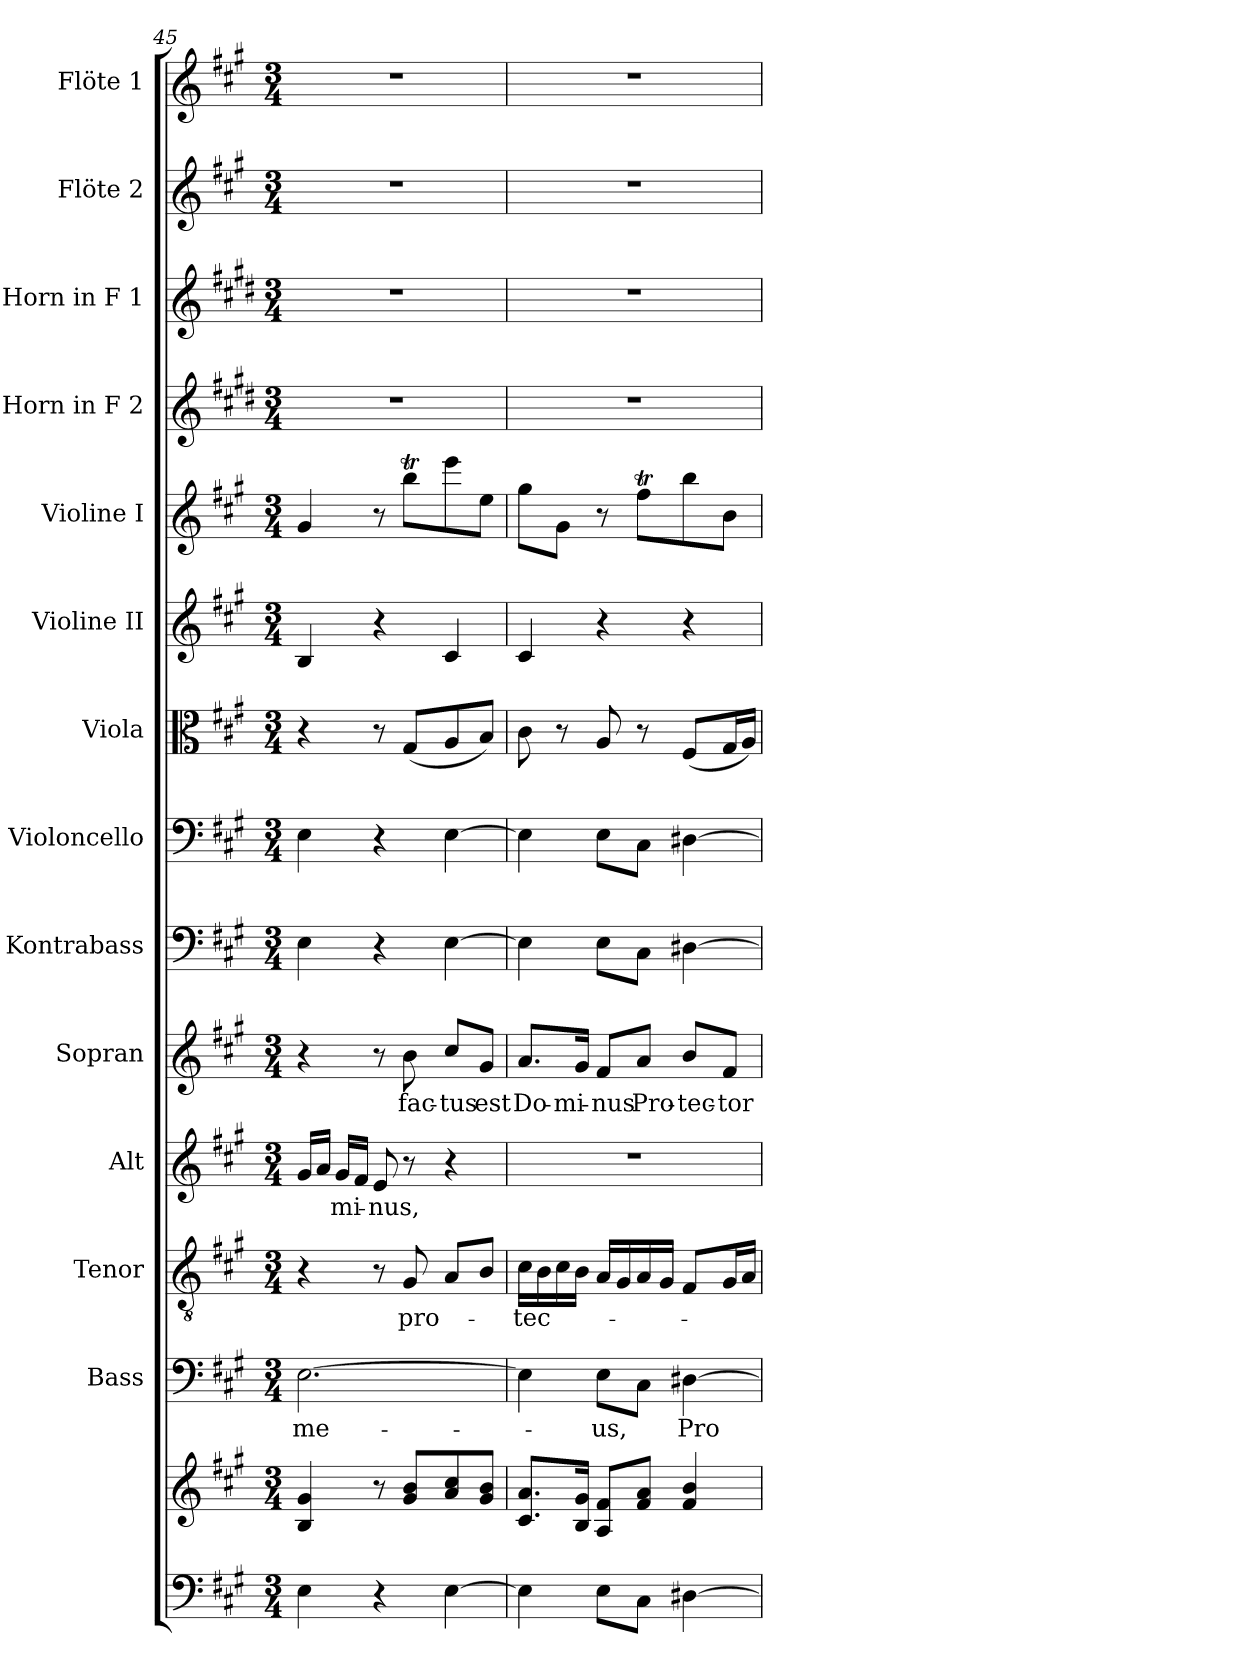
**kern	**kern	**kern	**text	**kern	**text	**kern	**text	**kern	**text	**kern	**kern	**kern	**kern	**kern	**kern	**kern	**kern	**kern
*part14	*part14	*part13	*part13	*part12	*part12	*part11	*part11	*part10	*part10	*part9	*part8	*part7	*part6	*part5	*part4	*part3	*part2	*part1
*staff15	*staff14	*staff13	*staff13	*staff12	*staff12	*staff11	*staff11	*staff10	*staff10	*staff9	*staff8	*staff7	*staff6	*staff5	*staff4	*staff3	*staff2	*staff1
*	*	*I"Bass	*	*I"Tenor	*	*I"Alt	*	*I"Sopran	*	*I"Kontrabass	*I"Violoncello	*I"Viola	*I"Violine II	*I"Violine I	*I"Horn in F 2	*I"Horn in F 1	*I"Flöte 2	*I"Flöte 1
*	*	*I'B.	*	*I'T.	*	*I'A.	*	*I'S.	*	*I'Kb.	*I'Vc.	*I'Vla.	*I'Vl. II	*I'Vl. I	*	*	*I'Fl. 2	*I'Fl. 1
*clefF4	*clefG2	*clefF4	*	*clefGv2	*	*clefG2	*	*clefG2	*	*clefF4	*clefF4	*clefC3	*clefG2	*clefG2	*clefG2	*clefG2	*clefG2	*clefG2
*	*	*	*	*	*	*	*	*	*	*ITrd7c12	*	*	*	*	*ITrd4c7	*ITrd4c7	*	*
*k[f#c#g#]	*k[f#c#g#]	*k[f#c#g#]	*	*k[f#c#g#]	*	*k[f#c#g#]	*	*k[f#c#g#]	*	*k[f#c#g#]	*k[f#c#g#]	*k[f#c#g#]	*k[f#c#g#]	*k[f#c#g#]	*k[f#c#g#]	*k[f#c#g#]	*k[f#c#g#]	*k[f#c#g#]
*A:	*A:	*A:	*	*A:	*	*A:	*	*A:	*	*A:	*A:	*A:	*A:	*A:	*A:	*A:	*A:	*A:
*M3/4	*M3/4	*M3/4	*	*M3/4	*	*M3/4	*	*M3/4	*	*M3/4	*M3/4	*M3/4	*M3/4	*M3/4	*M3/4	*M3/4	*M3/4	*M3/4
=45	=45	=45	=45	=45	=45	=45	=45	=45	=45	=45	=45	=45	=45	=45	=45	=45	=45	=45
!	!	!	!LO:LY:b	!	!	!	!	!	!	!	!	!	!	!	!	!	!	!
4E\	4B/ 4g#/	[2.E\	me-	4r	.	16g#/LL	.	4r	.	4EE\	4E\	4r	4B/	4g#/	2.r	2.r	2.r	2.r
.	.	.	.	.	.	16a/JJ	.	.	.	.	.	.	.	.	.	.	.	.
!	!	!	!	!	!	!	!LO:LY:b	!	!	!	!	!	!	!	!	!	!	!
.	.	.	.	.	.	16g#/LL	-mi-	.	.	.	.	.	.	.	.	.	.	.
.	.	.	.	.	.	16f#/JJ	.	.	.	.	.	.	.	.	.	.	.	.
!	!	!	!	!	!	!	!LO:LY:b	!	!	!	!	!	!	!	!	!	!	!
4r	8r	.	.	8r	.	8e/	-nus,	8r	.	4r	4r	8r	4r	8r	.	.	.	.
!	!	!	!	!	!LO:LY:b	!	!	!	!LO:LY:b	!	!	!	!	!	!	!	!	!
.	8g#/ 8b/L	.	.	8G#/	pro-	8r	.	8b\	fac-	.	.	(<8G#/L	.	8bbT\L	.	.	.	.
!	!	!	!	!	!	!	!	!	!LO:LY:b	!	!	!	!	!	!	!	!	!
[4E\	8a/ 8cc#/	.	.	8A/L	.	4r	.	8cc#/L	-tus	[4EE\	[4E\	8A/	4c#/	8eee\	.	.	.	.
!	!	!	!	!	!	!	!	!	!LO:LY:b	!	!	!	!	!	!	!	!	!
.	8g#/ 8b/J	.	.	8B/J	.	.	.	8g#/J	est	.	.	8B/J)	.	8ee\J	.	.	.	.
=46	=46	=46	=46	=46	=46	=46	=46	=46	=46	=46	=46	=46	=46	=46	=46	=46	=46	=46
!	!	!	!	!	!LO:LY:b	!	!	!	!LO:LY:b	!	!	!	!	!	!	!	!	!
4E\]	8.c#/ 8.a/L	4E\]	.	16c#\LL	-tec-	2.r	.	8.a/L	Do-	4EE\]	4E\]	8c#\	4c#/	8gg#\L	2.r	2.r	2.r	2.r
.	.	.	.	16B\	.	.	.	.	.	.	.	.	.	.	.	.	.	.
.	.	.	.	16c#\	.	.	.	.	.	.	.	8r	.	8g#\J	.	.	.	.
!	!	!	!	!	!	!	!	!	!LO:LY:b	!	!	!	!	!	!	!	!	!
.	16B/ 16g#/Jk	.	.	16B\JJ	.	.	.	16g#/Jk	-mi-	.	.	.	.	.	.	.	.	.
!	!	!	!LO:LY:b	!	!	!	!	!	!LO:LY:b	!	!	!	!	!	!	!	!	!
8E\L	8A/ 8f#/L	8E\L	-us,	16A/LL	.	.	.	8f#/L	-nus	8EE\L	8E\L	8A/	4r	8r	.	.	.	.
.	.	.	.	16G#/	.	.	.	.	.	.	.	.	.	.	.	.	.	.
!	!	!	!	!	!	!	!	!	!LO:LY:b	!	!	!	!	!	!	!	!	!
8C#\J	8f#/ 8a/J	8C#\J	.	16A/	.	.	.	8a/J	Pro-	8CC#\J	8C#\J	8r	.	8ff#T\L	.	.	.	.
.	.	.	.	16G#/JJ	.	.	.	.	.	.	.	.	.	.	.	.	.	.
!	!	!	!LO:LY:b	!	!	!	!	!	!LO:LY:b	!	!	!	!	!	!	!	!	!
[4D#X\	4f#/ 4b/	[4D#X\	Pro-	8F#/L	.	.	.	8b/L	-tec-	[4DD#X\	[4D#X\	(<8F#/L	4r	8bb\	.	.	.	.
!	!	!	!	!	!	!	!	!	!LO:LY:b	!	!	!	!	!	!	!	!	!
.	.	.	.	16G#/L	.	.	.	8f#/J	-tor	.	.	16G#/L	.	8b\J	.	.	.	.
.	.	.	.	16A/JJ	.	.	.	.	.	.	.	16A/JJ)	.	.	.	.	.	.
=	=	=	=	=	=	=	=	=	=	=	=	=	=	=	=	=	=	=
*-	*-	*-	*-	*-	*-	*-	*-	*-	*-	*-	*-	*-	*-	*-	*-	*-	*-	*-
